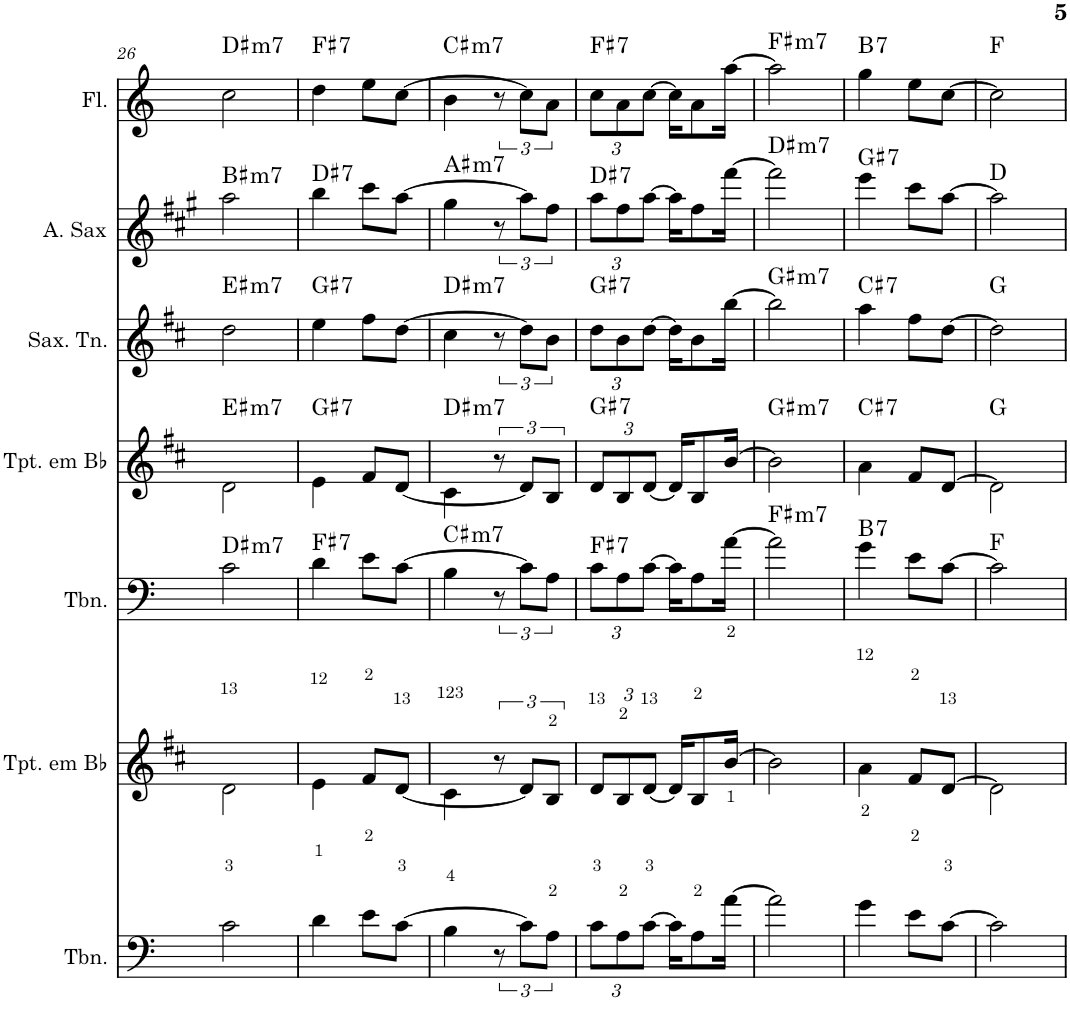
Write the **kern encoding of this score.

**kern	**kern	**kern	**harte	**kern	**harte	**kern	**harte	**kern	**harte	**kern	**harte
*part7	*part6	*part5	*part5	*part4	*part4	*part3	*part3	*part2	*part2	*part1	*part1
*staff7	*staff6	*staff5	*	*staff4	*	*staff3	*	*staff2	*	*staff1	*
*I"Trombone	*I"Trompete em Bb	*I"Trombone	*	*I"Trompete em Bb	*	*I"Saxofone Tenor	*	*I"Saxofone Alto	*	*I"Flauta Transversal	*
*I'Tbn.	*I'Tpt. em Bb	*I'Tbn.	*	*I'Tpt. em Bb	*	*I'Sax. Tn.	*	*	*	*I'Fl.	*
!!LO:PB:g=z
*clefF4	*clefG2	*clefF4	*	*clefG2	*	*clefG2	*	*clefG2	*	*clefG2	*
*	*Trd1c2	*	*	*Trd1c2	*	*Trd8c14	*	*Trd5c9	*	*	*
*k[]	*k[f#c#]	*k[]	*	*k[f#c#]	*	*k[f#c#]	*	*k[f#c#g#]	*	*k[]	*
*M2/4	*M2/4	*M2/4	*	*M2/4	*	*M2/4	*	*M2/4	*	*M2/4	*
=26	=26	=26	=26	=26	=26	=26	=26	=26	=26	=26	=26
!	!	!	!LO:H:kt=m7	!	!LO:H:kt=m7	!	!LO:H:kt=m7	!	!LO:H:kt=m7	!	!LO:H:kt=m7
2c\	2d\	2cn\	D#:min7	2d\	E#:min7	2dd\	E#:min7	2aa\	B#:min7	2ccn\	D#:min7
=27	=27	=27	=27	=27	=27	=27	=27	=27	=27	=27	=27
!	!	!	!LO:H:kt=7	!	!LO:H:kt=7	!	!LO:H:kt=7	!	!LO:H:kt=7	!	!LO:H:kt=7
4d\	4e\	4dn\	F#:7	4e\	G#:7	4ee\	G#:7	4bb\	D#:7	4ddn\	F#:7
8e\L	8f#/L	8e\L	.	8f#/L	.	8ff#\L	.	8ccc#\L	.	8ee\L	.
[8c\J	[8d/J	[8cn\J	.	[8d/J	.	[8dd\J	.	[8aa\J	.	[8ccn\J	.
=28	=28	=28	=28	=28	=28	=28	=28	=28	=28	=28	=28
!	!	!	!LO:H:kt=m7	!	!LO:H:kt=m7	!	!LO:H:kt=m7	!	!LO:H:kt=m7	!	!LO:H:kt=m7
4B\	4c#\	4B\	C#:min7	4c#\	D#:min7	4cc#\	D#:min7	4gg#\	A#:min7	4b\	C#:min7
12r	12r	12r	.	12r	.	12r	.	12r	.	12r	.
12c\L]	12d/L]	12cn\L]	.	12d/L]	.	12dd\L]	.	12aa\L]	.	12ccn\L]	.
12A\J	12B/J	12An\J	.	12B/J	.	12b\J	.	12ff#\J	.	12an\J	.
=29	=29	=29	=29	=29	=29	=29	=29	=29	=29	=29	=29
*Xbrackettup	*Xbrackettup	*Xbrackettup	*	*Xbrackettup	*	*Xbrackettup	*	*Xbrackettup	*	*Xbrackettup	*
!	!	!	!LO:H:kt=7	!	!LO:H:kt=7	!	!LO:H:kt=7	!	!LO:H:kt=7	!	!LO:H:kt=7
12c\L	12d/L	12cn\L	F#:7	12d/L	G#:7	12dd\L	G#:7	12aa\L	D#:7	12ccn\L	F#:7
12A\	12B/	12An\	.	12B/	.	12b\	.	12ff#\	.	12an\	.
[12c\J	[12d/J	[12c\J	.	[12d/J	.	[12dd\J	.	[12aa\J	.	[12cc\J	.
16c\KL]	16d/KL]	16c\KL]	.	16d/KL]	.	16dd\KL]	.	16aa\KL]	.	16cc\KL]	.
8A\	8B/	8A\	.	8B/	.	8b\	.	8ff#\	.	8a\	.
[16a\Jk	[16b/Jk	[16a\Jk	.	[16b/Jk	.	[16bb\Jk	.	[16fff#\Jk	.	[16aa\Jk	.
=30	=30	=30	=30	=30	=30	=30	=30	=30	=30	=30	=30
!	!	!	!LO:H:kt=m7	!	!LO:H:kt=m7	!	!LO:H:kt=m7	!	!LO:H:kt=m7	!	!LO:H:kt=m7
2a\]	2b\]	2a\]	F#:min7	2b\]	G#:min7	2bb\]	G#:min7	2fff#\]	D#:min7	2aa\]	F#:min7
=31	=31	=31	=31	=31	=31	=31	=31	=31	=31	=31	=31
!	!	!	!LO:H:kt=7	!	!LO:H:kt=7	!	!LO:H:kt=7	!	!LO:H:kt=7	!	!LO:H:kt=7
4g\	4a\	4g\	B:7	4a\	C#:7	4aa\	C#:7	4eee\	G#:7	4gg\	B:7
8e\L	8f#/L	8e\L	.	8f#/L	.	8ff#\L	.	8ccc#\L	.	8ee\L	.
[8c\J	[8d/J	[8cn\J	.	[8d/J	.	[8dd\J	.	[8aa\J	.	[8ccn\J	.
=32	=32	=32	=32	=32	=32	=32	=32	=32	=32	=32	=32
2c\]	2d\]	2c\]	F:maj	2d\]	G:maj	2dd\]	G:maj	2aa\]	D:maj	2cc\]	F:maj
=	=	=	=	=	=	=	=	=	=	=	=
*-	*-	*-	*-	*-	*-	*-	*-	*-	*-	*-	*-
